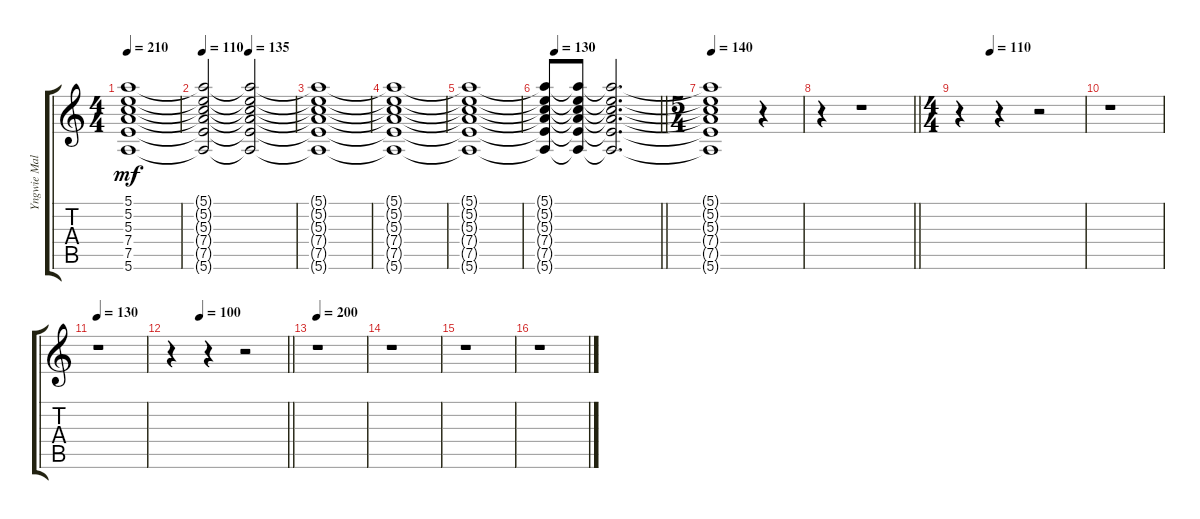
\track ("Yngwie Malmsteen & Ron Keel (From m.107)" "Yngwie Mal") {instrument overdrivenguitar}
\staff {score tabs}
\tuning (E4 B3 G3 D3 A2 E2) {hide}
\ts (4 4)
\tempo 210
\clef g2
\ks c
(5.1{t} 5.2{t} 5.3{t} 7.4{t} 7.5{t} 5.6{t}).1{dy mf} |
\tempo 110
\tempo (135 0.5)
(5.1{t} 5.2{t} 5.3{t} 7.4{t} 7.5{t} 5.6{t}).2 (5.1{t} 5.2{t} 5.3{t} 7.4{t} 7.5{t} 5.6{t}).2 |
(5.1{t} 5.2{t} 5.3{t} 7.4{t} 7.5{t} 5.6{t}).1 |
(5.1{t} 5.2{t} 5.3{t} 7.4{t} 7.5{t} 5.6{t}).1 |
(5.1{t} 5.2{t} 5.3{t} 7.4{t} 7.5{t} 5.6{t}).1 |
\tempo (130 0.09375)
\barLineRight lightlight
(5.1{t} 5.2{t} 5.3{t} 7.4{t} 7.5{t} 5.6{t}).8 (5.1{t} 5.2{t} 5.3{t} 7.4{t} 7.5{t} 5.6{t}).8 (5.1{t} 5.2{t} 5.3{t} 7.4{t} 7.5{t} 5.6{t}).2{d} |
\ts (5 4)
\tempo (140 0.025)
(5.1{t} 5.2{t} 5.3{t} 7.4{t} 7.5{t} 5.6{t}).1 r.4 |
\barLineRight lightlight
r.4 r.1 |
\ts (4 4)
\tempo (110 0.25)
r.4 r.4 r.2 |
r.1 |
\tempo 130
r.1 |
\tempo (100 0.25)
\barLineRight lightlight
r.4 r.4 r.2 |
\tempo 200
r.1 |
r.1 |
r.1 |
r.1
